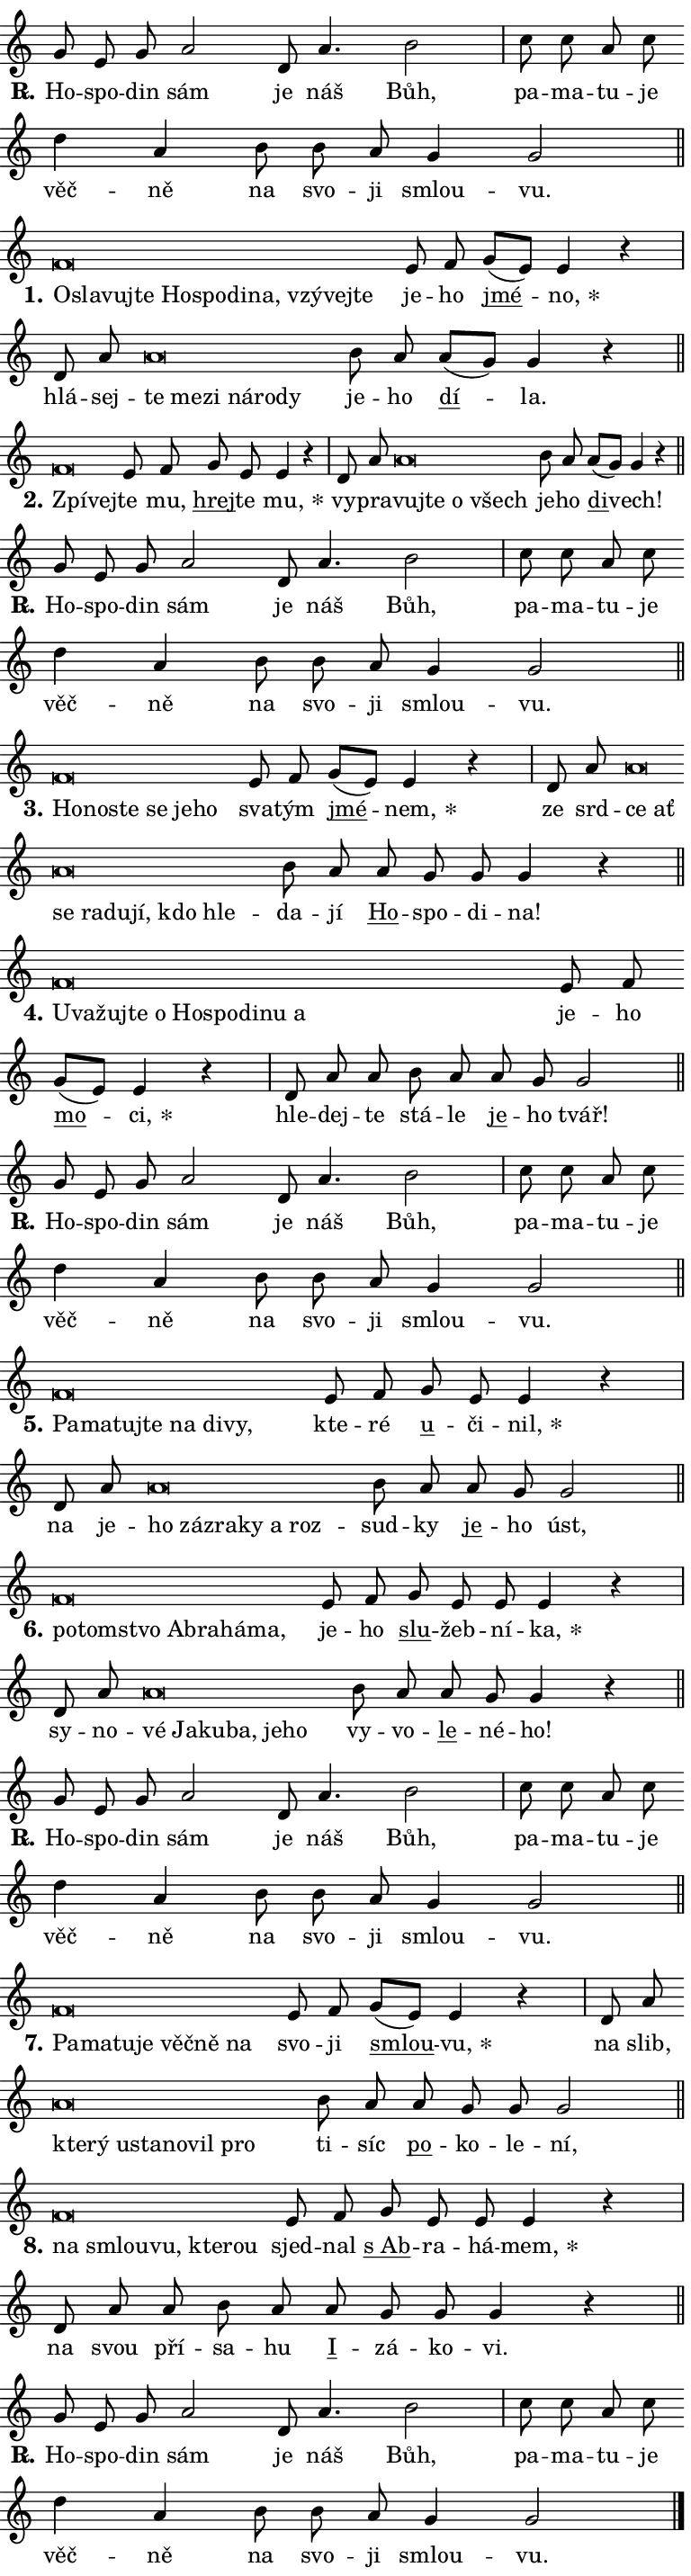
\version "2.24.0"
\header { tagline = "" }
\paper {
  indent = 0\cm
  top-margin = 0\cm
  right-margin = 0.13\cm % to fit lyric hyphens
  bottom-margin = 0\cm
  left-margin = 0\cm
  paper-width = 13\cm
  page-breaking = #ly:one-page-breaking
  system-system-spacing.basic-distance = #11
  score-system-spacing.basic-distance = #11
  ragged-last = ##f
}


%% Author: Thomas Morley
%% https://lists.gnu.org/archive/html/lilypond-user/2020-05/msg00002.html
#(define (line-position grob)
"Returns position of @var[grob} in current system:
   @code{'start}, if at first time-step
   @code{'end}, if at last time-step
   @code{'middle} otherwise
"
  (let* ((col (ly:item-get-column grob))
         (ln (ly:grob-object col 'left-neighbor))
         (rn (ly:grob-object col 'right-neighbor))
         (col-to-check-left (if (ly:grob? ln) ln col))
         (col-to-check-right (if (ly:grob? rn) rn col))
         (break-dir-left
           (and
             (ly:grob-property col-to-check-left 'non-musical #f)
             (ly:item-break-dir col-to-check-left)))
         (break-dir-right
           (and
             (ly:grob-property col-to-check-right 'non-musical #f)
             (ly:item-break-dir col-to-check-right))))
        (cond ((eqv? 1 break-dir-left) 'start)
              ((eqv? -1 break-dir-right) 'end)
              (else 'middle))))

#(define (tranparent-at-line-position vctor)
  (lambda (grob)
  "Relying on @code{line-position} select the relevant enry from @var{vctor}.
Used to determine transparency,"
    (case (line-position grob)
      ((end) (not (vector-ref vctor 0)))
      ((middle) (not (vector-ref vctor 1)))
      ((start) (not (vector-ref vctor 2))))))

noteHeadBreakVisibility =
#(define-music-function (break-visibility)(vector?)
"Makes @code{NoteHead}s transparent relying on @var{break-visibility}"
#{
  \override NoteHead.transparent =
    #(tranparent-at-line-position break-visibility)
#})

#(define delete-ledgers-for-transparent-note-heads
  (lambda (grob)
    "Reads whether a @code{NoteHead} is transparent.
If so this @code{NoteHead} is removed from @code{'note-heads} from
@var{grob}, which is supposed to be @code{LedgerLineSpanner}.
As a result ledgers are not printed for this @code{NoteHead}"
    (let* ((nhds-array (ly:grob-object grob 'note-heads))
           (nhds-list
             (if (ly:grob-array? nhds-array)
                 (ly:grob-array->list nhds-array)
                 '()))
           ;; Relies on the transparent-property being done before
           ;; Staff.LedgerLineSpanner.after-line-breaking is executed.
           ;; This is fragile ...
           (to-keep
             (remove
               (lambda (nhd)
                 (ly:grob-property nhd 'transparent #f))
               nhds-list)))
      ;; TODO find a better method to iterate over grob-arrays, similiar
      ;; to filter/remove etc for lists
      ;; For now rebuilt from scratch
      (set! (ly:grob-object grob 'note-heads)  '())
      (for-each
        (lambda (nhd)
          (ly:pointer-group-interface::add-grob grob 'note-heads nhd))
        to-keep))))

squashNotes = {
  \override NoteHead.X-extent = #'(-0.2 . 0.2)
  \override NoteHead.Y-extent = #'(-0.75 . 0)
  \override NoteHead.stencil =
    #(lambda (grob)
       (let ((pos (ly:grob-property grob 'staff-position)))
         (begin
           (if (< pos -7) (display "ERROR: Lower brevis then expected\n") (display ""))
           (if (<= pos -6) ly:text-interface::print ly:note-head::print))))
}
unSquashNotes = {
  \revert NoteHead.X-extent
  \revert NoteHead.Y-extent
  \revert NoteHead.stencil
}

hideNotes = \noteHeadBreakVisibility #begin-of-line-visible
unHideNotes = \noteHeadBreakVisibility #all-visible

% work-around for resetting accidentals
% https://lilypond.org/doc/v2.23/Documentation/notation/displaying-rhythms#unmetered-music
cadenzaMeasure = {
  \cadenzaOff
  \partial 1024 s1024
  \cadenzaOn
}

#(define-markup-command (accent layout props text) (markup?)
  "Underline accented syllable"
  (interpret-markup layout props
    #{\markup \override #'(offset . 4.3) \underline { #text }#}))

responsum = \markup \concat {
  "R" \hspace #-1.05 \path #0.1 #'((moveto 0 0.07) (lineto 0.9 0.8)) \hspace #0.05 "."
}

spaceSize = #0.6828661417322834 % exact space size for TeX Gyre Schola

\layout {
  \context {
    \Staff
    \remove "Time_signature_engraver"
    \override LedgerLineSpanner.after-line-breaking = #delete-ledgers-for-transparent-note-heads
  }
  \context {
    \Lyrics {
      \override LyricSpace.minimum-distance = \spaceSize
      \override LyricText.font-name = #"TeX Gyre Schola"
      \override LyricText.font-size = 1
      \override StanzaNumber.font-name = #"TeX Gyre Schola Bold"
      \override StanzaNumber.font-size = 1
    }
  }
  \context {
    \Score 
    \override NoteHead.text =
      #(lambda (grob) 
        (let ((pos (ly:grob-property grob 'staff-position)))
          #{\markup {
            \combine
              \halign #-0.55 \raise #(if (= pos -6) 0 0.5) \override #'(thickness . 2) \draw-line #'(3.2 . 0)
              \musicglyph "noteheads.sM1"
          }#}))
  }
}

% magnetic-lyrics.ily
%
%   written by
%     Jean Abou Samra <jean@abou-samra.fr>
%     Werner Lemberg <wl@gnu.org>
%
%   adapted by
%     Jiri Hon <jiri.hon@gmail.com>
%
% Version 2022-Apr-15

% https://www.mail-archive.com/lilypond-user@gnu.org/msg149350.html

#(define (Left_hyphen_pointer_engraver context)
   "Collect syllable-hyphen-syllable occurrences in lyrics and store
them in properties.  This engraver only looks to the left.  For
example, if the lyrics input is @code{foo -- bar}, it does the
following.

@itemize @bullet
@item
Set the @code{text} property of the @code{LyricHyphen} grob between
@q{foo} and @q{bar} to @code{foo}.

@item
Set the @code{left-hyphen} property of the @code{LyricText} grob with
text @q{foo} to the @code{LyricHyphen} grob between @q{foo} and
@q{bar}.
@end itemize

Use this auxiliary engraver in combination with the
@code{lyric-@/text::@/apply-@/magnetic-@/offset!} hook."
   (let ((hyphen #f)
         (text #f))
     (make-engraver
      (acknowledgers
       ((lyric-syllable-interface engraver grob source-engraver)
        (set! text grob)))
      (end-acknowledgers
       ((lyric-hyphen-interface engraver grob source-engraver)
        ;(when (not (grob::has-interface grob 'lyric-space-interface))
          (set! hyphen grob)));)
      ((stop-translation-timestep engraver)
       (when (and text hyphen)
         (ly:grob-set-object! text 'left-hyphen hyphen))
       (set! text #f)
       (set! hyphen #f)))))

#(define (lyric-text::apply-magnetic-offset! grob)
   "If the space between two syllables is less than the value in
property @code{LyricText@/.details@/.squash-threshold}, move the right
syllable to the left so that it gets concatenated with the left
syllable.

Use this function as a hook for
@code{LyricText@/.after-@/line-@/breaking} if the
@code{Left_@/hyphen_@/pointer_@/engraver} is active."
   (let ((hyphen (ly:grob-object grob 'left-hyphen #f)))
     (when hyphen
       (let ((left-text (ly:spanner-bound hyphen LEFT)))
         (when (grob::has-interface left-text 'lyric-syllable-interface)
           (let* ((common (ly:grob-common-refpoint grob left-text X))
                  (this-x-ext (ly:grob-extent grob common X))
                  (left-x-ext
                   (begin
                     ;; Trigger magnetism for left-text.
                     (ly:grob-property left-text 'after-line-breaking)
                     (ly:grob-extent left-text common X)))
                  ;; `delta` is the gap width between two syllables.
                  (delta (- (interval-start this-x-ext)
                            (interval-end left-x-ext)))
                  (details (ly:grob-property grob 'details))
                  (threshold (assoc-get 'squash-threshold details 0.2)))
             (when (< delta threshold)
               (let* (;; We have to manipulate the input text so that
                      ;; ligatures crossing syllable boundaries are not
                      ;; disabled.  For languages based on the Latin
                      ;; script this is essentially a beautification.
                      ;; However, for non-Western scripts it can be a
                      ;; necessity.
                      (lt (ly:grob-property left-text 'text))
                      (rt (ly:grob-property grob 'text))
                      (is-space (grob::has-interface hyphen 'lyric-space-interface))
                      (space (if is-space " " ""))
                      (extra-delta (if is-space spaceSize 0))
                      ;; Append new syllable.
                      (ltrt-space (if (and (string? lt) (string? rt))
                                (string-append lt space rt)
                                (make-concat-markup (list lt space rt))))
                      ;; Right-align `ltrt` to the right side.
                      (ltrt-space-markup (grob-interpret-markup
                               grob
                               (make-translate-markup
                                (cons (interval-length this-x-ext) 0)
                                (make-right-align-markup ltrt-space)))))
                 (begin
                   ;; Don't print `left-text`.
                   (ly:grob-set-property! left-text 'stencil #f)
                   ;; Set text and stencil (which holds all collected
                   ;; syllables so far) and shift it to the left.
                   (ly:grob-set-property! grob 'text ltrt-space)
                   (ly:grob-set-property! grob 'stencil ltrt-space-markup)
                   (ly:grob-translate-axis! grob (- (- delta extra-delta)) X))))))))))


#(define (lyric-hyphen::displace-bounds-first grob)
   ;; Make very sure this callback isn't triggered too early.
   (let ((left (ly:spanner-bound grob LEFT))
         (right (ly:spanner-bound grob RIGHT)))
     (ly:grob-property left 'after-line-breaking)
     (ly:grob-property right 'after-line-breaking)
     (ly:lyric-hyphen::print grob)))

squashThreshold = #0.4

\layout {
  \context {
    \Lyrics
    \consists #Left_hyphen_pointer_engraver
    \override LyricText.after-line-breaking =
      #lyric-text::apply-magnetic-offset!
    \override LyricHyphen.stencil = #lyric-hyphen::displace-bounds-first
    \override LyricText.details.squash-threshold = \squashThreshold
    \override LyricHyphen.minimum-distance = 0
    \override LyricHyphen.minimum-length = \squashThreshold
  }
}

squashText = \override LyricText.details.squash-threshold = 9999
unSquashText = \override LyricText.details.squash-threshold = \squashThreshold

leftText = \override LyricText.self-alignment-X = #LEFT
unLeftText = \revert LyricText.self-alignment-X

starOffset = #(lambda (grob) 
                (let ((x_offset (ly:self-alignment-interface::aligned-on-x-parent grob)))
                  (if (= x_offset 0) 0 (+ x_offset 1.2))))

star = #(define-music-function (syllable)(string?)
"Append star separator at the end of a syllable"
#{
  \once \override LyricText.X-offset = #starOffset
  \lyricmode { \markup {
    #syllable
    \override #'((font-name . "TeX Gyre Schola Bold")) \hspace #0.2 \lower #0.65 \larger "*"
  } }
#})

starAccent = #(define-music-function (syllable)(string?)
"Append star separator at the end of a syllable and make accent"
#{
  \once \override LyricText.X-offset = #starOffset
  \lyricmode { \markup {
    \accent #syllable
    \override #'((font-name . "TeX Gyre Schola Bold")) \hspace #0.2 \lower #0.65 \larger "*"
  } }
#})

breath = #(define-music-function (syllable)(string?)
"Append breathing indicator at the end of a syllable"
#{
  \lyricmode { \markup { #syllable "+" } }
#})

optionalBreath = #(define-music-function (syllable)(string?)
"Append optional breathing indicator at the end of a syllable"
#{
  \lyricmode { \markup { #syllable "(+)" } }
#})


\score {
    <<
        \new Voice = "melody" { \cadenzaOn \key c \major \relative { g'8 e g a2 d,8 a'4. b2 \cadenzaMeasure \bar "|" c8 c a c \bar "" d4 a \bar "" b8 b a g4 g2 \cadenzaMeasure \bar "||" \break } }
        \new Lyrics \lyricsto "melody" { \lyricmode { \set stanza = \responsum
Ho -- spo -- din sám je náš Bůh, pa -- ma -- tu -- je věč -- ně na svo -- ji smlou -- vu. } }
    >>
    \layout {}
}

\score {
    <<
        \new Voice = "melody" { \cadenzaOn \key c \major \relative { \squashNotes f'\breve*1/16 \hideNotes \breve*1/16 \bar "" \breve*1/16 \bar "" \breve*1/16 \bar "" \breve*1/16 \bar "" \breve*1/16 \bar "" \breve*1/16 \bar "" \breve*1/16 \bar "" \breve*1/16 \bar "" \breve*1/16 \breve*1/16 \bar "" \unHideNotes \unSquashNotes e8 f \bar "" g[( e)] e4 r \cadenzaMeasure \bar "|" d8 a' \bar "" \squashNotes a\breve*1/16 \hideNotes \breve*1/16 \bar "" \breve*1/16 \bar "" \breve*1/16 \bar "" \breve*1/16 \breve*1/16 \bar "" \unHideNotes \unSquashNotes b8 a \bar "" a[( g)] g4 r \cadenzaMeasure \bar "||" \break } }
        \new Lyrics \lyricsto "melody" { \lyricmode { \set stanza = "1."
\leftText O -- \squashText sla -- vuj -- te Ho -- spo -- di -- na, vzý -- vej -- te \unLeftText \unSquashText je -- ho \markup \accent jmé -- \star no, hlá -- sej -- \leftText te \squashText me -- zi ná -- ro -- dy \unLeftText \unSquashText je -- ho \markup \accent dí -- la. } }
    >>
    \layout {}
}

\score {
    <<
        \new Voice = "melody" { \cadenzaOn \key c \major \relative { \squashNotes f'\breve*1/16 \hideNotes \breve*1/16 \bar "" \unHideNotes \unSquashNotes e8 f \bar "" g e e4 r \cadenzaMeasure \bar "|" d8 a' \bar "" \squashNotes a\breve*1/16 \hideNotes \breve*1/16 \bar "" \breve*1/16 \breve*1/16 \bar "" \unHideNotes \unSquashNotes b8 a \bar "" a[( g)] g4 r \cadenzaMeasure \bar "||" \break } }
        \new Lyrics \lyricsto "melody" { \lyricmode { \set stanza = "2."
\leftText Zpí -- \squashText vej -- \unLeftText \unSquashText te mu, \markup \accent hrej -- te \star mu, vy -- pra -- \leftText vuj -- \squashText te o všech \unLeftText \unSquashText je -- ho \markup \accent di -- vech! } }
    >>
    \layout {}
}

\score {
    <<
        \new Voice = "melody" { \cadenzaOn \key c \major \relative { g'8 e g a2 d,8 a'4. b2 \cadenzaMeasure \bar "|" c8 c a c \bar "" d4 a \bar "" b8 b a g4 g2 \cadenzaMeasure \bar "||" \break } }
        \new Lyrics \lyricsto "melody" { \lyricmode { \set stanza = \responsum
Ho -- spo -- din sám je náš Bůh, pa -- ma -- tu -- je věč -- ně na svo -- ji smlou -- vu. } }
    >>
    \layout {}
}

\score {
    <<
        \new Voice = "melody" { \cadenzaOn \key c \major \relative { \squashNotes f'\breve*1/16 \hideNotes \breve*1/16 \bar "" \breve*1/16 \bar "" \breve*1/16 \bar "" \breve*1/16 \breve*1/16 \bar "" \unHideNotes \unSquashNotes e8 f \bar "" g[( e)] e4 r \cadenzaMeasure \bar "|" d8 a' \bar "" \squashNotes a\breve*1/16 \hideNotes \breve*1/16 \bar "" \breve*1/16 \bar "" \breve*1/16 \bar "" \breve*1/16 \bar "" \breve*1/16 \bar "" \breve*1/16 \breve*1/16 \bar "" \unHideNotes \unSquashNotes b8 a \bar "" a g g g4 r \cadenzaMeasure \bar "||" \break } }
        \new Lyrics \lyricsto "melody" { \lyricmode { \set stanza = "3."
\leftText Ho -- \squashText no -- ste se je -- ho \unLeftText \unSquashText sva -- tým \markup \accent jmé -- \star nem, ze srd -- \leftText ce \squashText ať se ra -- du -- jí, kdo hle -- \unLeftText \unSquashText da -- jí \markup \accent Ho -- spo -- di -- na! } }
    >>
    \layout {}
}

\score {
    <<
        \new Voice = "melody" { \cadenzaOn \key c \major \relative { \squashNotes f'\breve*1/16 \hideNotes \breve*1/16 \bar "" \breve*1/16 \bar "" \breve*1/16 \bar "" \breve*1/16 \bar "" \breve*1/16 \bar "" \breve*1/16 \bar "" \breve*1/16 \bar "" \breve*1/16 \breve*1/16 \bar "" \unHideNotes \unSquashNotes e8 f \bar "" g[( e)] e4 r \cadenzaMeasure \bar "|" d8 a' a \bar "" b8 a \bar "" a g g2 \cadenzaMeasure \bar "||" \break } }
        \new Lyrics \lyricsto "melody" { \lyricmode { \set stanza = "4."
\leftText U -- \squashText va -- žuj -- te o Ho -- spo -- di -- nu a \unLeftText \unSquashText je -- ho \markup \accent mo -- \star ci, hle -- dej -- te stá -- le \markup \accent je -- ho tvář! } }
    >>
    \layout {}
}

\score {
    <<
        \new Voice = "melody" { \cadenzaOn \key c \major \relative { g'8 e g a2 d,8 a'4. b2 \cadenzaMeasure \bar "|" c8 c a c \bar "" d4 a \bar "" b8 b a g4 g2 \cadenzaMeasure \bar "||" \break } }
        \new Lyrics \lyricsto "melody" { \lyricmode { \set stanza = \responsum
Ho -- spo -- din sám je náš Bůh, pa -- ma -- tu -- je věč -- ně na svo -- ji smlou -- vu. } }
    >>
    \layout {}
}

\score {
    <<
        \new Voice = "melody" { \cadenzaOn \key c \major \relative { \squashNotes f'\breve*1/16 \hideNotes \breve*1/16 \bar "" \breve*1/16 \bar "" \breve*1/16 \bar "" \breve*1/16 \bar "" \breve*1/16 \breve*1/16 \bar "" \unHideNotes \unSquashNotes e8 f \bar "" g e e4 r \cadenzaMeasure \bar "|" d8 a' \bar "" \squashNotes a\breve*1/16 \hideNotes \breve*1/16 \bar "" \breve*1/16 \bar "" \breve*1/16 \bar "" \breve*1/16 \breve*1/16 \bar "" \unHideNotes \unSquashNotes b8 a \bar "" a g g2 \cadenzaMeasure \bar "||" \break } }
        \new Lyrics \lyricsto "melody" { \lyricmode { \set stanza = "5."
\leftText Pa -- \squashText ma -- tuj -- te na di -- vy, \unLeftText \unSquashText kte -- ré \markup \accent u -- či -- \star nil, na je -- \leftText ho \squashText zá -- zra -- ky a roz -- \unLeftText \unSquashText sud -- ky \markup \accent je -- ho úst, } }
    >>
    \layout {}
}

\score {
    <<
        \new Voice = "melody" { \cadenzaOn \key c \major \relative { \squashNotes f'\breve*1/16 \hideNotes \breve*1/16 \bar "" \breve*1/16 \bar "" \breve*1/16 \bar "" \breve*1/16 \bar "" \breve*1/16 \breve*1/16 \bar "" \unHideNotes \unSquashNotes e8 f \bar "" g e e e4 r \cadenzaMeasure \bar "|" d8 a' \bar "" \squashNotes a\breve*1/16 \hideNotes \breve*1/16 \bar "" \breve*1/16 \bar "" \breve*1/16 \bar "" \breve*1/16 \breve*1/16 \bar "" \unHideNotes \unSquashNotes b8 a \bar "" a g g4 r \cadenzaMeasure \bar "||" \break } }
        \new Lyrics \lyricsto "melody" { \lyricmode { \set stanza = "6."
\leftText po -- \squashText tom -- stvo Ab -- ra -- há -- ma, \unLeftText \unSquashText je -- ho \markup \accent slu -- žeb -- ní -- \star ka, sy -- no -- \leftText vé \squashText Ja -- ku -- ba, je -- ho \unLeftText \unSquashText vy -- vo -- \markup \accent le -- né -- ho! } }
    >>
    \layout {}
}

\score {
    <<
        \new Voice = "melody" { \cadenzaOn \key c \major \relative { g'8 e g a2 d,8 a'4. b2 \cadenzaMeasure \bar "|" c8 c a c \bar "" d4 a \bar "" b8 b a g4 g2 \cadenzaMeasure \bar "||" \break } }
        \new Lyrics \lyricsto "melody" { \lyricmode { \set stanza = \responsum
Ho -- spo -- din sám je náš Bůh, pa -- ma -- tu -- je věč -- ně na svo -- ji smlou -- vu. } }
    >>
    \layout {}
}

\score {
    <<
        \new Voice = "melody" { \cadenzaOn \key c \major \relative { \squashNotes f'\breve*1/16 \hideNotes \breve*1/16 \bar "" \breve*1/16 \bar "" \breve*1/16 \bar "" \breve*1/16 \bar "" \breve*1/16 \breve*1/16 \bar "" \unHideNotes \unSquashNotes e8 f \bar "" g[( e)] e4 r \cadenzaMeasure \bar "|" d8 a' \bar "" \squashNotes a\breve*1/16 \hideNotes \breve*1/16 \bar "" \breve*1/16 \bar "" \breve*1/16 \bar "" \breve*1/16 \bar "" \breve*1/16 \breve*1/16 \bar "" \unHideNotes \unSquashNotes b8 a \bar "" a g g g2 \cadenzaMeasure \bar "||" \break } }
        \new Lyrics \lyricsto "melody" { \lyricmode { \set stanza = "7."
\leftText Pa -- \squashText ma -- tu -- je věč -- ně na \unLeftText \unSquashText svo -- ji \markup \accent smlou -- \star vu, na slib, \leftText kte -- \squashText rý u -- sta -- no -- vil pro \unLeftText \unSquashText ti -- síc \markup \accent po -- ko -- le -- ní, } }
    >>
    \layout {}
}

\score {
    <<
        \new Voice = "melody" { \cadenzaOn \key c \major \relative { \squashNotes f'\breve*1/16 \hideNotes \breve*1/16 \bar "" \breve*1/16 \bar "" \breve*1/16 \breve*1/16 \bar "" \unHideNotes \unSquashNotes e8 f \bar "" g e e e4 r \cadenzaMeasure \bar "|" d8 a' \bar "" a b8 a \bar "" a g g g4 r \cadenzaMeasure \bar "||" \break } }
        \new Lyrics \lyricsto "melody" { \lyricmode { \set stanza = "8."
\leftText na \squashText smlou -- vu, kte -- rou \unLeftText \unSquashText sjed -- nal \markup \accent "s Ab" -- ra -- há -- \star mem, na svou pří -- sa -- hu \markup \accent I -- zá -- ko -- vi. } }
    >>
    \layout {}
}

\score {
    <<
        \new Voice = "melody" { \cadenzaOn \key c \major \relative { g'8 e g a2 d,8 a'4. b2 \cadenzaMeasure \bar "|" c8 c a c \bar "" d4 a \bar "" b8 b a g4 g2 \cadenzaMeasure \bar "||" \break } \bar "|." }
        \new Lyrics \lyricsto "melody" { \lyricmode { \set stanza = \responsum
Ho -- spo -- din sám je náš Bůh, pa -- ma -- tu -- je věč -- ně na svo -- ji smlou -- vu. } }
    >>
    \layout {}
}
